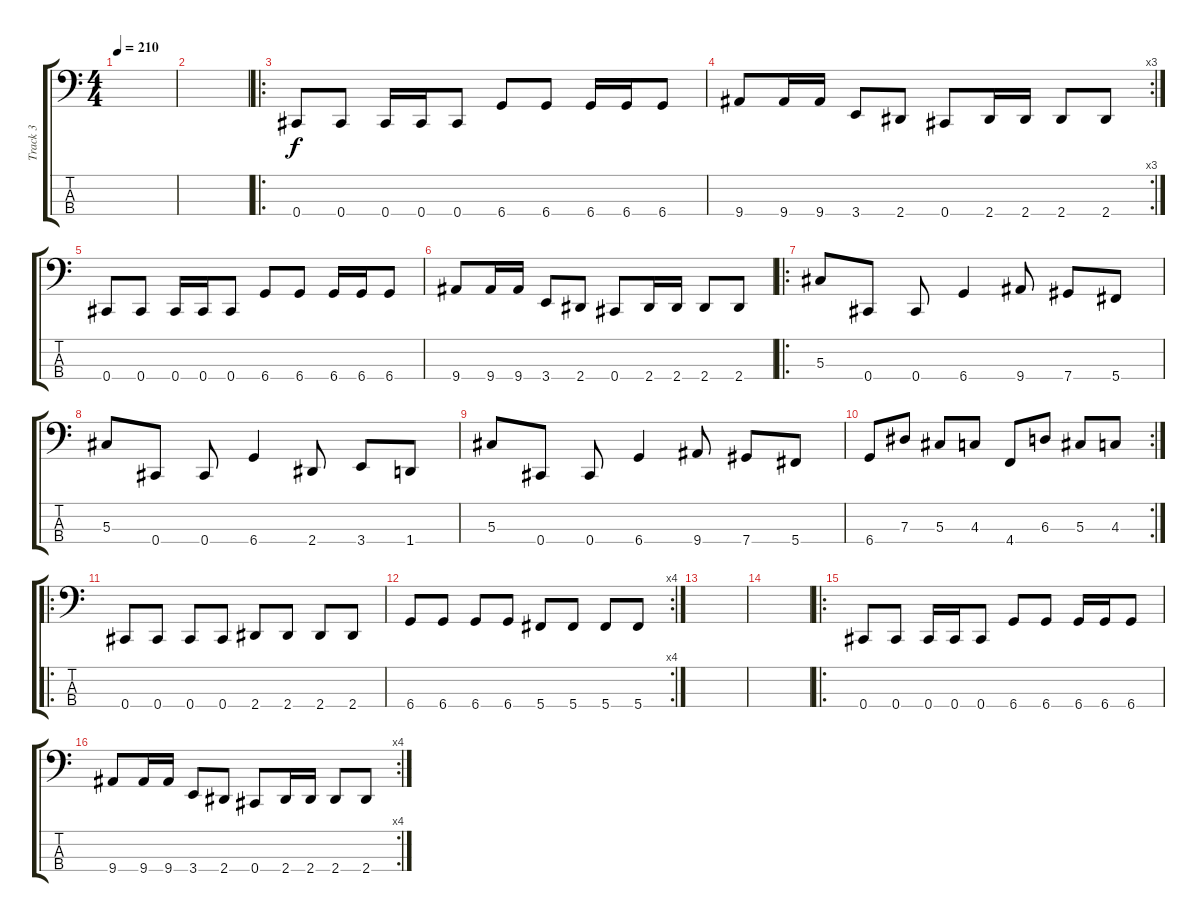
\track ("Track 3" "Track 3") {instrument electricbasspick}
\staff {score tabs}
\tuning (Gb2 Db2 Ab1 Db1) {hide}
\ts (4 4)
\tempo 210
\clef f4
\ks c
|
|
\ro
0.4.8 0.4.8 0.4.16 0.4.16 0.4.8 6.4.8 6.4.8 6.4.16 6.4.16 6.4.8 |
\rc 3
9.4.8 9.4.16 9.4.16 3.4.8 2.4.8 0.4.8 2.4.16 2.4.16 2.4.8 2.4.8 |
0.4.8 0.4.8 0.4.16 0.4.16 0.4.8 6.4.8 6.4.8 6.4.16 6.4.16 6.4.8 |
9.4.8 9.4.16 9.4.16 3.4.8 2.4.8 0.4.8 2.4.16 2.4.16 2.4.8 2.4.8 |
\ro
5.3.8 0.4.8 0.4.8 6.4.4 9.4.8 7.4.8 5.4.8 |
5.3.8 0.4.8 0.4.8 6.4.4 2.4.8 3.4.8 1.4.8 |
5.3.8 0.4.8 0.4.8 6.4.4 9.4.8 7.4.8 5.4.8 |
\rc 2
6.4.8 7.3.8 5.3.8 4.3.8 4.4.8 6.3.8 5.3.8 4.3.8 |
\ro
0.4.8 0.4.8 0.4.8 0.4.8 2.4.8 2.4.8 2.4.8 2.4.8 |
\rc 4
6.4.8 6.4.8 6.4.8 6.4.8 5.4.8 5.4.8 5.4.8 5.4.8 |
|
|
\ro
0.4.8 0.4.8 0.4.16 0.4.16 0.4.8 6.4.8 6.4.8 6.4.16 6.4.16 6.4.8 |
\rc 4
9.4.8 9.4.16 9.4.16 3.4.8 2.4.8 0.4.8 2.4.16 2.4.16 2.4.8 2.4.8
